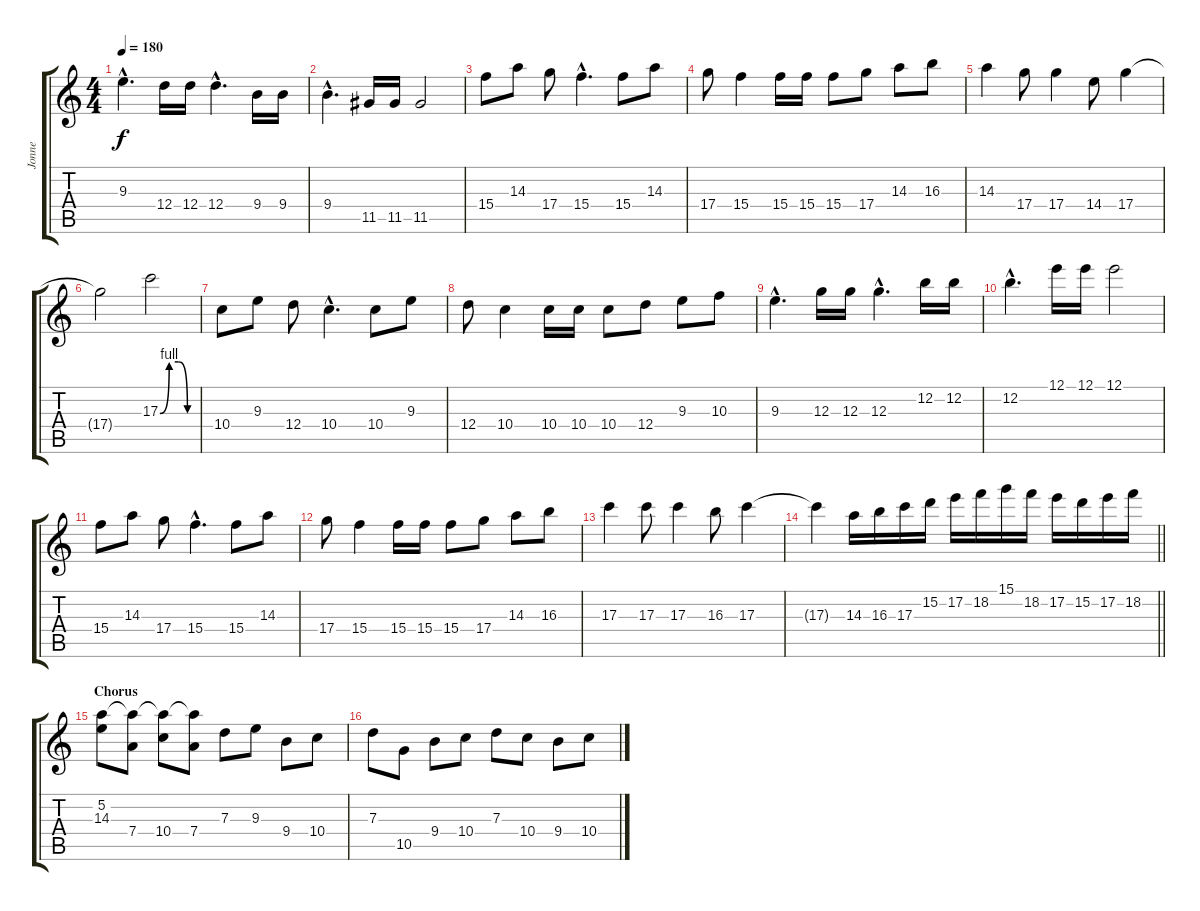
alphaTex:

\track ("Jonne" "Jonne") {instrument overdrivenguitar}
\staff {score tabs}
\tuning (E4 B3 G3 D3 A2 E2) {hide}
\ts (4 4)
\tempo 180
\clef g2
\ks c
9.3{hac}.4{d dy f} 12.4.16 12.4.16 12.4{hac}.4{d} 9.4.16 9.4.16 |
9.4{hac}.4{d} 11.5.16 11.5.16 11.5.2 |
15.4.8 14.3.8 17.4.8 15.4{hac}.4{d} 15.4.8 14.3.8 |
17.4.8 15.4.4 15.4.16 15.4.16 15.4.8 17.4.8 14.3.8 16.3.8 |
14.3.4 17.4.8 17.4.4 14.4.8 17.4.4 |
17.4{t}.2 17.3{be (custom 0 0 15 4 30 4 45 0 60 0)}.2 |
10.4.8 9.3.8 12.4.8 10.4{hac}.4{d} 10.4.8 9.3.8 |
12.4.8 10.4.4 10.4.16 10.4.16 10.4.8 12.4.8 9.3.8 10.3.8 |
9.3{hac}.4{d} 12.3.16 12.3.16 12.3{hac}.4{d} 12.2.16 12.2.16 |
12.2{hac}.4{d} 12.1.16 12.1.16 12.1.2 |
15.4.8 14.3.8 17.4.8 15.4{hac}.4{d} 15.4.8 14.3.8 |
17.4.8 15.4.4 15.4.16 15.4.16 15.4.8 17.4.8 14.3.8 16.3.8 |
17.3.4 17.3.8 17.3.4 16.3.8 17.3.4 |
\barLineRight lightlight
17.3{t}.4 14.3.16 16.3.16 17.3.16 15.2.16 17.2.16 18.2.16 15.1.16 18.2.16 17.2.16 15.2.16 17.2.16 18.2.16 |
\section ("" "Chorus")
(5.2 14.3).8 (14.3{t} 7.4).8 (14.3{t} 10.4).8 (14.3{t} 7.4).8 7.3.8 9.3.8 9.4.8 10.4.8 |
7.3.8 10.5.8 9.4.8 10.4.8 7.3.8 10.4.8 9.4.8 10.4.8
